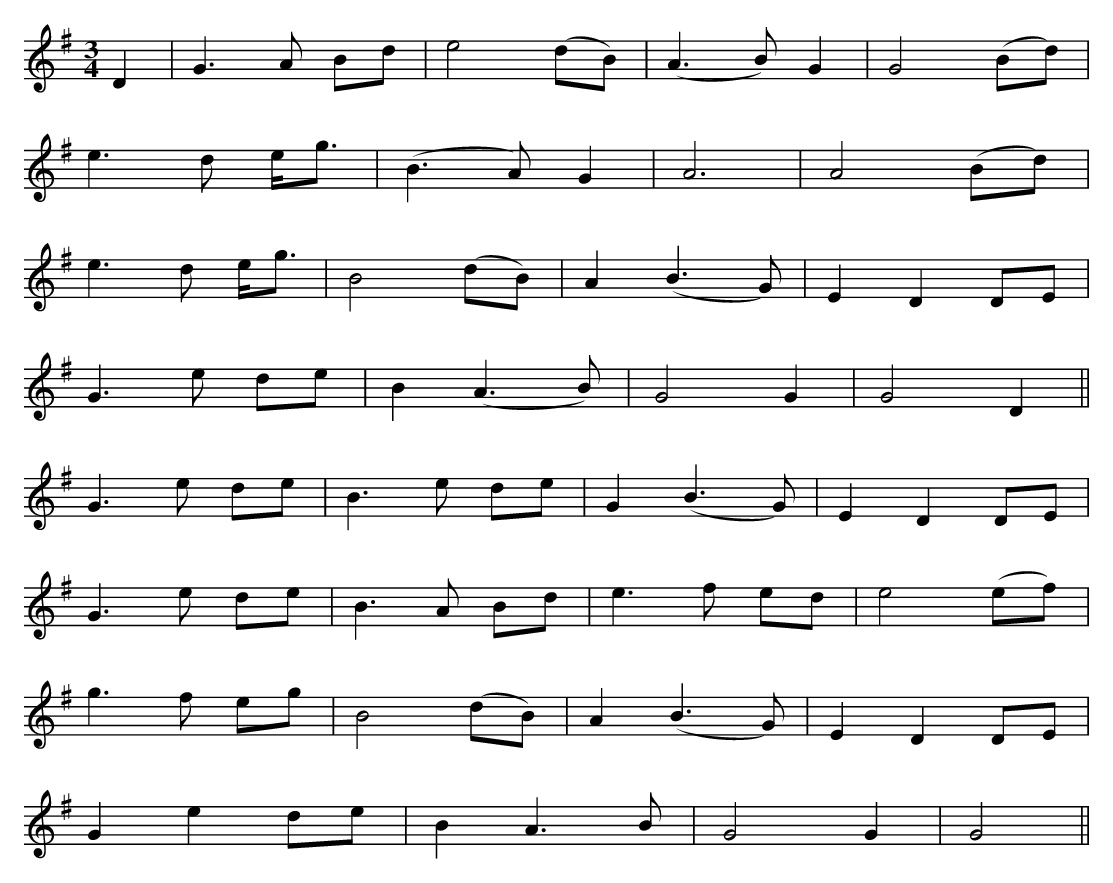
X:1
M:3/4
K:G
D2|G3A Bd|e4 (dB)|(A3 B) G2|G4 (Bd)|
e3d e<g|(B3A)G2|A6|A4 (Bd)|
e3d e<g|B4 (dB)|A2(B3G)|E2 D2 DE|
G3 e de|B2 (A3B)|G4 G2|G4D2||
G3e de|B3 e de|G2 (B3 G)|E2 D2 DE|
G3 e de|B3A Bd|e3f ed|e4 (ef)|
 g3f eg| B4(dB)| A2(B3G)|E2 D2DE|
 G2e2de|B2 A3B| G4G2| G4||
